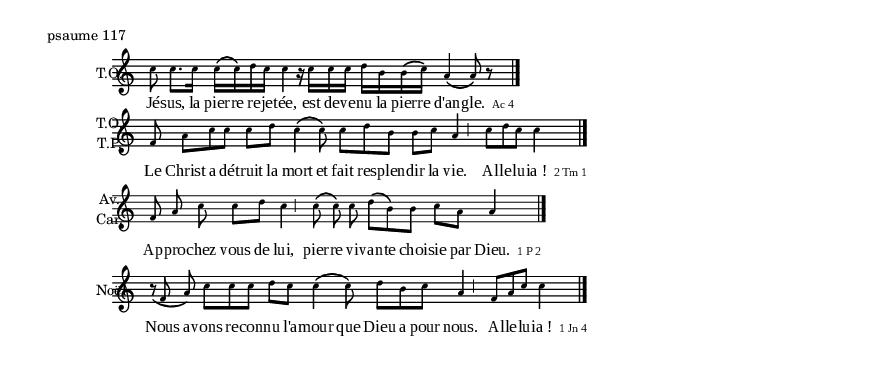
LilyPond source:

\version "2.10.0"
 \include "definitions.ly"
 \markup {psaume  117}





\relative a' { 
	\new Staff {
		\cadenzaOn
		\set Staff.instrumentName = \markup{ \center-align { T.O. } }
		c8
		c8.[ c16]
		c[\( c\) d c]
		c4
		\pespace
		r16 c[ c c]
		d[ b b\( c]\)
		a4\( a8\) r
		\endBar
	}
	\addlyrics {
		 Jé -- sus, la pier -- re re -- je -- tée, est de -- ve -- nu la pier -- re d'an -- gle.
		\markup { \citation #"Ac 4" } 
	}
}

\relative a' { 
	\new Staff {
		\cadenzaOn
		\set Staff.instrumentName = \markup{ \center-align { T.O. T.P. } }
		f8
		\times 2/3 { a[ c c] }
		c[ d]
		\times 2/3 { c4\( c8\) }
		\times 2/3 { c[ d b] }
		b[ c]
		a4 \cesure \pespace
		\times 2/3 {c8[ d c]} c4
		\endBar
	}
	\addlyrics {
		Le Christ a dé -- truit la mort et fait res -- plen -- dir la vie. " Al" -- le -- lu -- "ia !"
		\markup { \citation #"2 Tm 1" } 
	}
}

\relative a' { 
	\new Staff {
		\cadenzaOn
		\set Staff.instrumentName = \markup{ \center-align { Av. Car. } }
		\times 2/3 { f8 a c }
		c[ d]
		c4
		\cesure \pespace
		\times 2/3 { c8\( c\) c }
		\times 2/3 { d[\( b\) b] }
		c[ a]
		a4
		
		\endBar
	}
	\addlyrics {
		Ap -- pro -- chez vous de lui, pier -- re vi -- van -- te choi -- sie par Dieu. 
		\markup { \citation #"1 P 2" } 
	}
}

\relative a' { 
	\new Staff {
		\cadenzaOn
		\set Staff.instrumentName = \markup{ \center-align { Noël } }
		\times 2/3 { r8_\( f a\) }
		\times 2/3 { c[ c c] }
		d[ c]
		\times 2/3 { c4\( c8\) }
		\times 2/3 { d[ b c] }
		a4 \cesure \pespace
		\times 2/3 {f8[ a c]} c4
		\endBar
	}
	\addlyrics {
		 Nous a -- vons re -- con -- nu l'a -- mour que Dieu a pour nous. " Al" -- le -- lu -- "ia !"
		\markup { \citation #"1 Jn 4" } 
	}
}
